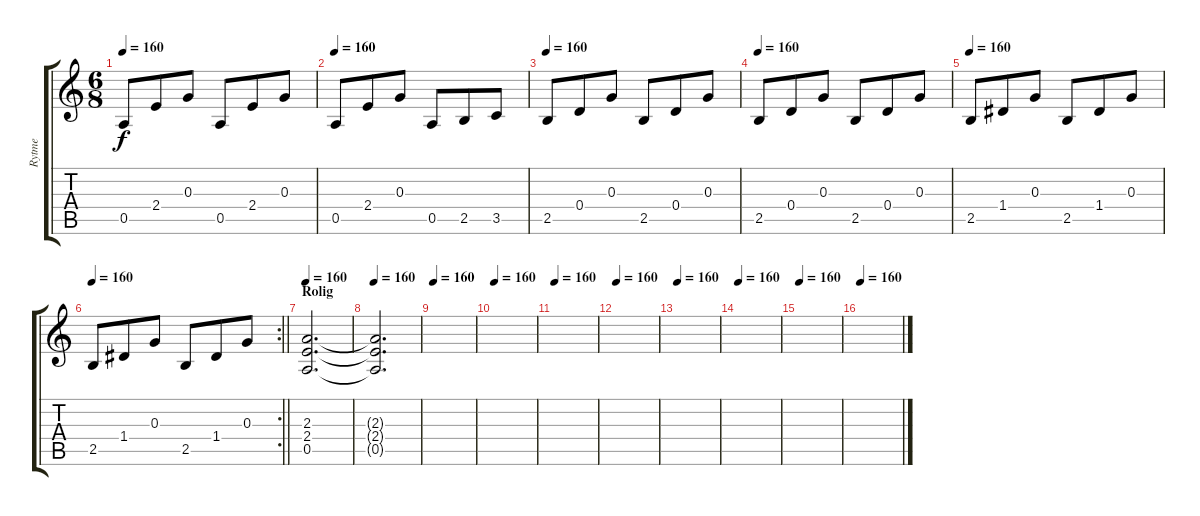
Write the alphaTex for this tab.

\track ("Rytme" "Rytme") {instrument distortionguitar}
\staff {score tabs}
\tuning (E4 B3 G3 D3 A2 E2) {hide}
\ts (6 8)
\tempo 160
\clef g2
\ks c
0.5.8{dy f} 2.4.8 0.3.8 0.5.8 2.4.8 0.3.8 |
\tempo 160
0.5.8 2.4.8 0.3.8 0.5.8 2.5.8 3.5.8 |
\tempo 160
2.5.8 0.4.8 0.3.8 2.5.8 0.4.8 0.3.8 |
\tempo 160
2.5.8 0.4.8 0.3.8 2.5.8 0.4.8 0.3.8 |
\tempo 160
2.5.8 1.4.8 0.3.8 2.5.8 1.4.8 0.3.8 |
\rc 2
\tempo 160
\barLineRight lightlight
2.5.8 1.4.8 0.3.8 2.5.8 1.4.8 0.3.8 |
\section ("" "Rolig")
\tempo 160
(2.3 2.4 0.5).2{d} |
\tempo 160
(2.3{t} 2.4{t} 0.5{t}).2{d} |
\tempo 160
|
\tempo 160
|
\tempo 160
|
\tempo 160
|
\tempo 160
|
\tempo 160
|
\tempo 160
|
\tempo 160
